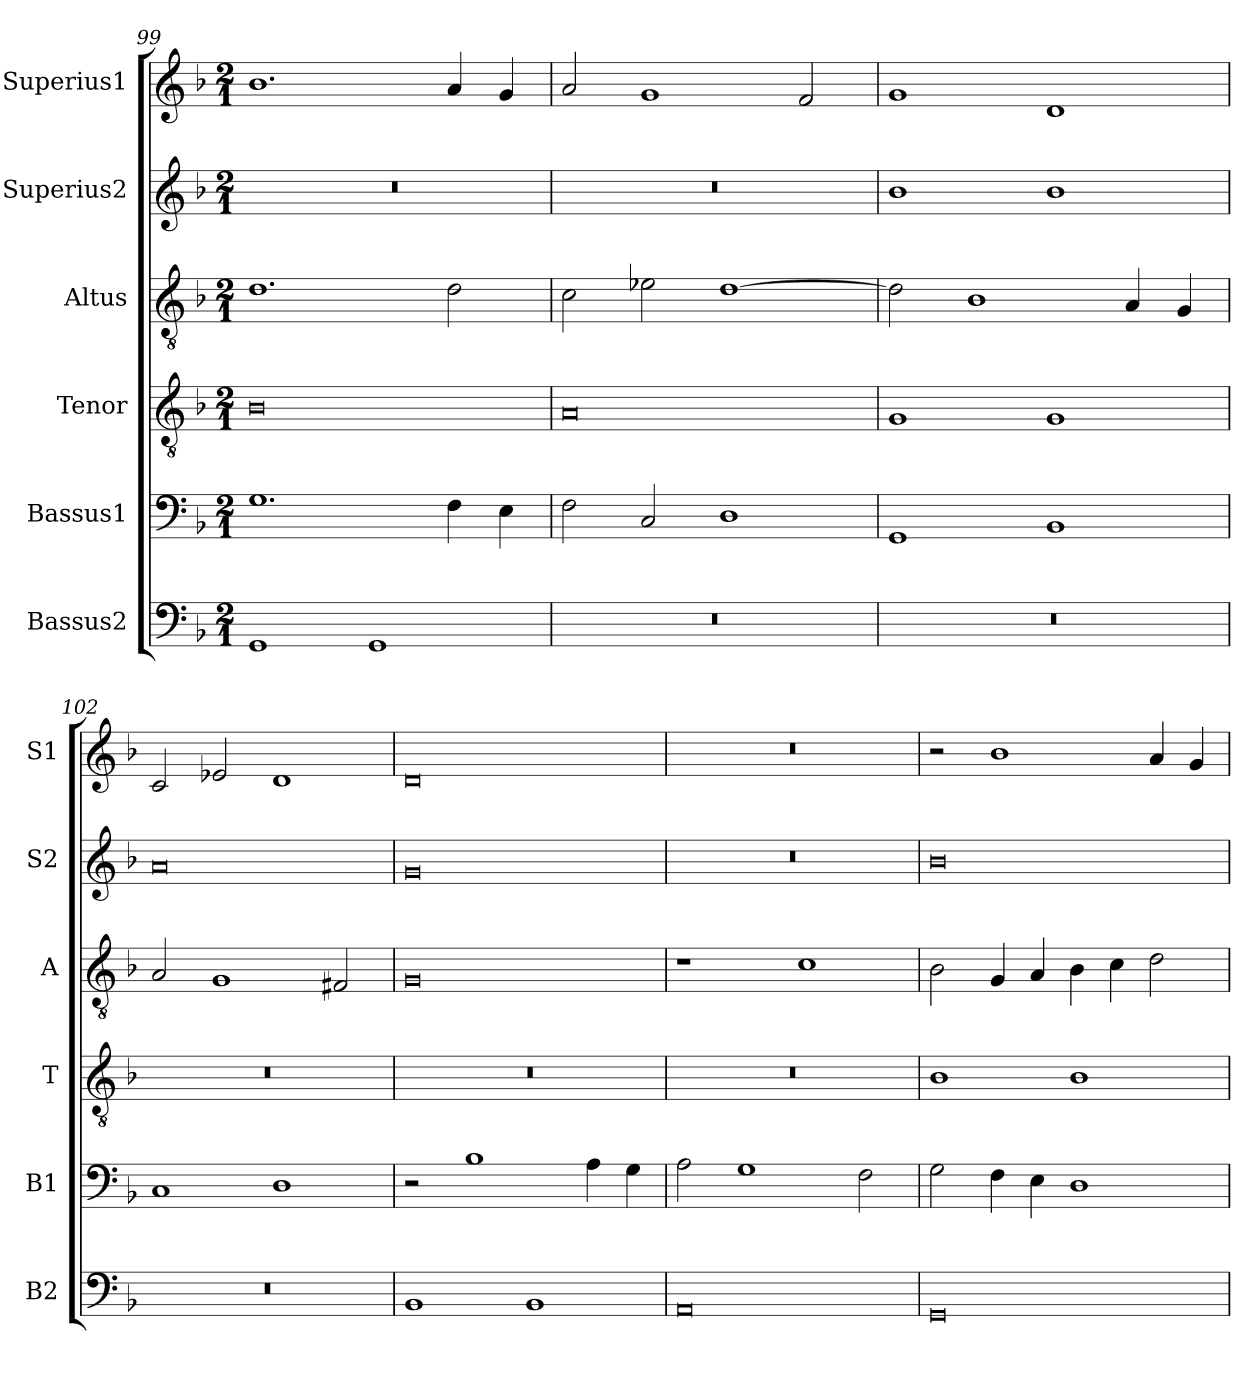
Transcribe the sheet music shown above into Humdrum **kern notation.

**kern	**kern	**kern	**kern	**kern	**kern
*part6	*part5	*part4	*part3	*part2	*part1
*staff6	*staff5	*staff4	*staff3	*staff2	*staff1
*I"Bassus2	*I"Bassus1	*I"Tenor	*I"Altus	*I"Superius2	*I"Superius1
*I'B2	*I'B1	*I'T	*I'A	*I'S2	*I'S1
*clefF4	*clefF4	*clefGv2	*clefGv2	*clefG2	*clefG2
*k[b-]	*k[b-]	*k[b-]	*k[b-]	*k[b-]	*k[b-]
*M2/1	*M2/1	*M2/1	*M2/1	*M2/1	*M2/1
=99	=99	=99	=99	=99	=99
1GG	1.G	0B-	1.d	0r	1.b-
1GG	.	.	.	.	.
.	4F\	.	2d\	.	4a/
.	4E\	.	.	.	4g/
=100	=100	=100	=100	=100	=100
0r	2F\	0A	2c\	0r	2a/
.	2C/	.	2e-X\	.	1g
.	1D	.	[1d	.	.
.	.	.	.	.	2f/
=101	=101	=101	=101	=101	=101
0r	1GG	1G	2d\]	1b-	1g
.	.	.	1B-	.	.
.	1BB-	1G	.	1b-	1d
.	.	.	4A/	.	.
.	.	.	4G/	.	.
=102	=102	=102	=102	=102	=102
0r	1C	0r	2A/	0a	2c/
.	.	.	1G	.	2e-X/
.	1D	.	.	.	1d
.	.	.	2F#X/	.	.
=103	=103	=103	=103	=103	=103
1BB-	2r	0r	0G	0g	0d
.	1B-	.	.	.	.
1BB-	.	.	.	.	.
.	4A\	.	.	.	.
.	4G\	.	.	.	.
=104	=104	=104	=104	=104	=104
0AA	2A\	0r	1r	0r	0r
.	1G	.	.	.	.
.	.	.	1c	.	.
.	2F\	.	.	.	.
=105	=105	=105	=105	=105	=105
0GG	2G\	1B-	2B-\	0b-	2r
.	4F\	.	4G/	.	1b-
.	4E\	.	4A/	.	.
.	1D	1B-	4B-\	.	.
.	.	.	4c\	.	.
.	.	.	2d\	.	4a/
.	.	.	.	.	4g/
=	=	=	=	=	=
*-	*-	*-	*-	*-	*-
